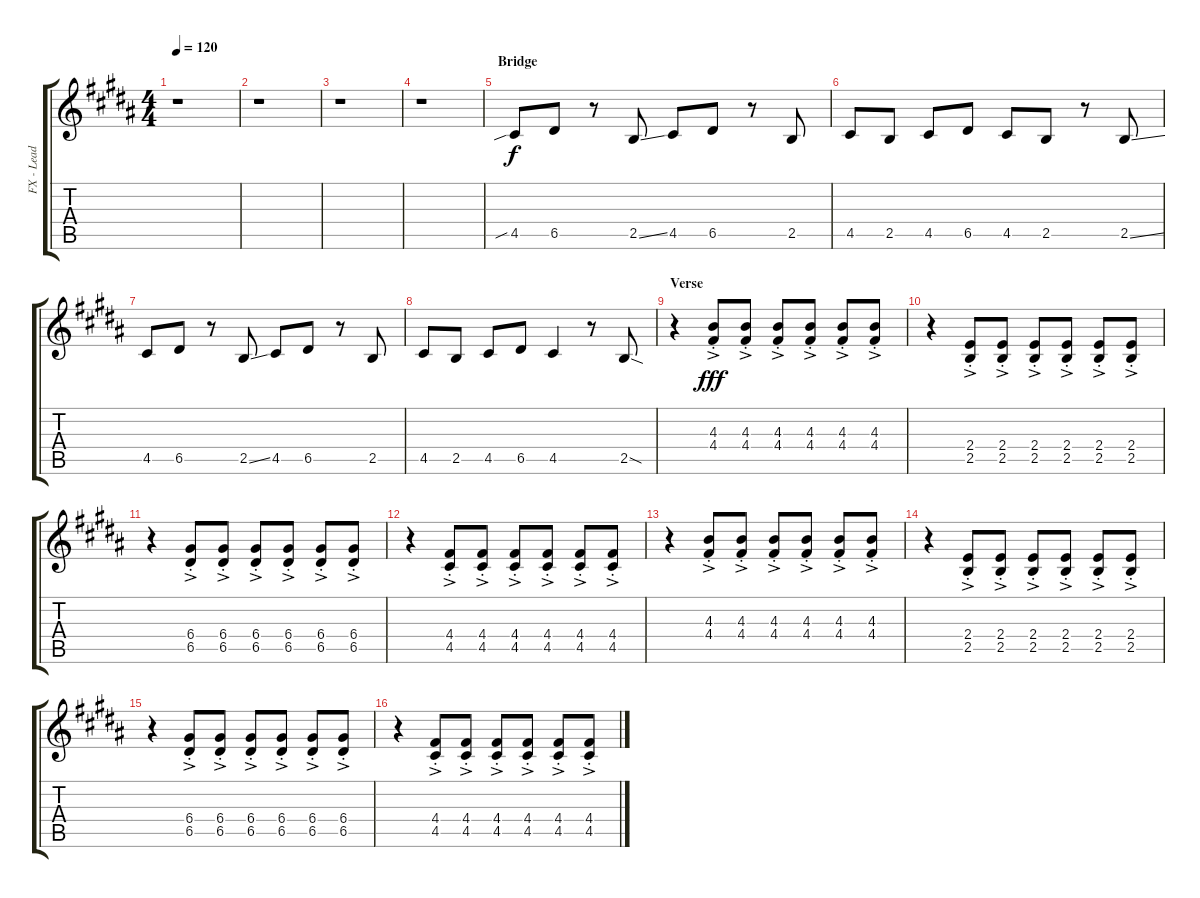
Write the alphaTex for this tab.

\track ("FX - Lead Boost" "FX - Lead ") {instrument overdrivenguitar}
\staff {score tabs}
\tuning (E4 B3 G3 D3 A2 E2) {hide}
\ts (4 4)
\tempo 120
\clef g2
\ks b
r.1{dy f} |
r.1 |
r.1 |
r.1 |
\section ("" "Bridge")
4.5{sib}.8 6.5.8 r.8 2.5{ss}.8 4.5.8 6.5.8 r.8 2.5.8 |
4.5.8 2.5.8 4.5.8 6.5.8 4.5.8 2.5.8 r.8 2.5{ss}.8 |
4.5.8 6.5.8 r.8 2.5{ss}.8 4.5.8 6.5.8 r.8 2.5.8 |
4.5.8 2.5.8 4.5.8 6.5.8 4.5.4 r.8 2.5{sod}.8 |
\section ("" "Verse")
r.4 (4.3{ac st} 4.4{ac st}).8{dy fff} (4.3{ac st} 4.4{ac st}).8 (4.3{ac st} 4.4{ac st}).8 (4.3{ac st} 4.4{ac st}).8 (4.3{ac st} 4.4{ac st}).8 (4.3{ac st} 4.4{ac st}).8 |
r.4 (2.4{ac st} 2.5{ac st}).8 (2.4{ac st} 2.5{ac st}).8 (2.4{ac st} 2.5{ac st}).8 (2.4{ac st} 2.5{ac st}).8 (2.4{ac st} 2.5{ac st}).8 (2.4{ac st} 2.5{ac st}).8 |
r.4 (6.4{ac st} 6.5{ac st}).8 (6.4{ac st} 6.5{ac st}).8 (6.4{ac st} 6.5{ac st}).8 (6.4{ac st} 6.5{ac st}).8 (6.4{ac st} 6.5{ac st}).8 (6.4{ac st} 6.5{ac st}).8 |
r.4 (4.4{ac st} 4.5{ac st}).8 (4.4{ac st} 4.5{ac st}).8 (4.4{ac st} 4.5{ac st}).8 (4.4{ac st} 4.5{ac st}).8 (4.4{ac st} 4.5{ac st}).8 (4.4{ac st} 4.5{ac st}).8 |
r.4 (4.3{ac st} 4.4{ac st}).8 (4.3{ac st} 4.4{ac st}).8 (4.3{ac st} 4.4{ac st}).8 (4.3{ac st} 4.4{ac st}).8 (4.3{ac st} 4.4{ac st}).8 (4.3{ac st} 4.4{ac st}).8 |
r.4 (2.4{ac st} 2.5{ac st}).8 (2.4{ac st} 2.5{ac st}).8 (2.4{ac st} 2.5{ac st}).8 (2.4{ac st} 2.5{ac st}).8 (2.4{ac st} 2.5{ac st}).8 (2.4{ac st} 2.5{ac st}).8 |
r.4 (6.4{ac st} 6.5{ac st}).8 (6.4{ac st} 6.5{ac st}).8 (6.4{ac st} 6.5{ac st}).8 (6.4{ac st} 6.5{ac st}).8 (6.4{ac st} 6.5{ac st}).8 (6.4{ac st} 6.5{ac st}).8 |
r.4 (4.4{ac st} 4.5{ac st}).8 (4.4{ac st} 4.5{ac st}).8 (4.4{ac st} 4.5{ac st}).8 (4.4{ac st} 4.5{ac st}).8 (4.4{ac st} 4.5{ac st}).8 (4.4{ac st} 4.5{ac st}).8
